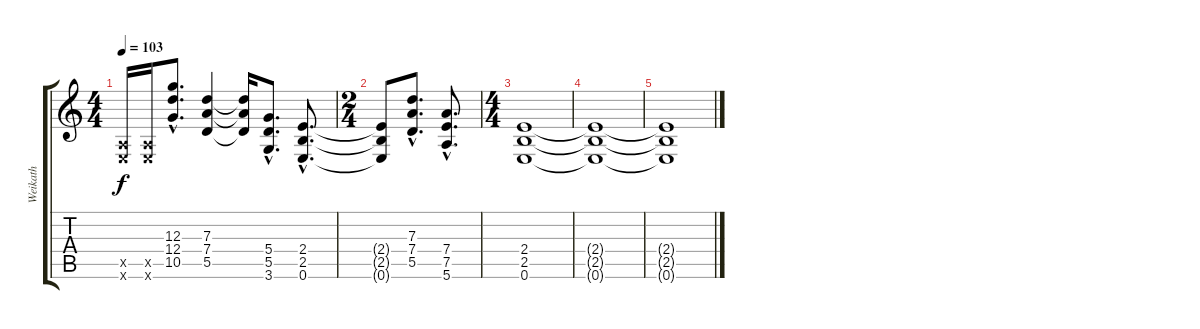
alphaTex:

\track ("Weikath" "Weikath") {instrument distortionguitar}
\staff {score tabs}
\tuning (E4 B3 G3 D3 A2 E2) {hide}
\ts (4 4)
\tempo 103
\clef g2
\ks c
(0.5{x} 0.6{x}).16{dy f} (0.5{x} 0.6{x}).16 (12.3{hac} 12.4{hac} 10.5{hac}).8{d} (7.3 7.4 5.5).4 (7.3{t} 7.4{t} 5.5{t}).16 (5.4{hac} 5.5{hac} 3.6{hac}).8{d} (2.4{hac} 2.5{hac} 0.6{hac}).8{d} |
\ts (2 4)
(2.4{t} 2.5{t} 0.6{t}).8 (7.3{hac} 7.4{hac} 5.5{hac}).8{d} (7.4{hac} 7.5{hac} 5.6{hac}).8{d} |
\ts (4 4)
(2.4 2.5 0.6).1 |
(2.4{t} 2.5{t} 0.6{t}).1 |
(2.4{t} 2.5{t} 0.6{t}).1
